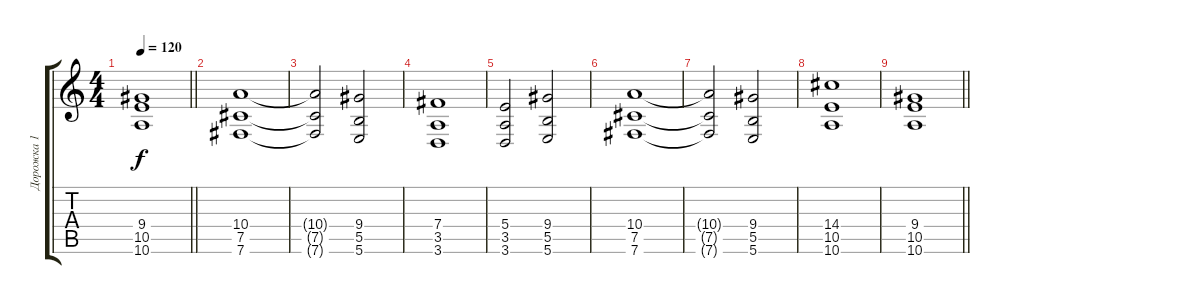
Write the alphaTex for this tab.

\track ("Дорожка 1" "Дорожка 1") {instrument acousticguitarsteel}
\staff {score tabs}
\tuning (Db4 Ab3 E3 B2 Gb2 B1) {hide}
\ts (4 4)
\tempo 120
\clef g2
\barLineRight lightlight
\ks c
(9.4 10.5 10.6).1{dy f} |
(10.4 7.5 7.6).1{instrument distortionguitar} |
(10.4{t} 7.5{t} 7.6{t}).2 (9.4 5.5 5.6).2 |
(7.4 3.5 3.6).1 |
(5.4 3.5 3.6).2 (9.4 5.5 5.6).2 |
(10.4 7.5 7.6).1{instrument distortionguitar} |
(10.4{t} 7.5{t} 7.6{t}).2 (9.4 5.5 5.6).2 |
(14.4 10.5 10.6).1 |
\barLineRight lightlight
(9.4 10.5 10.6).1
